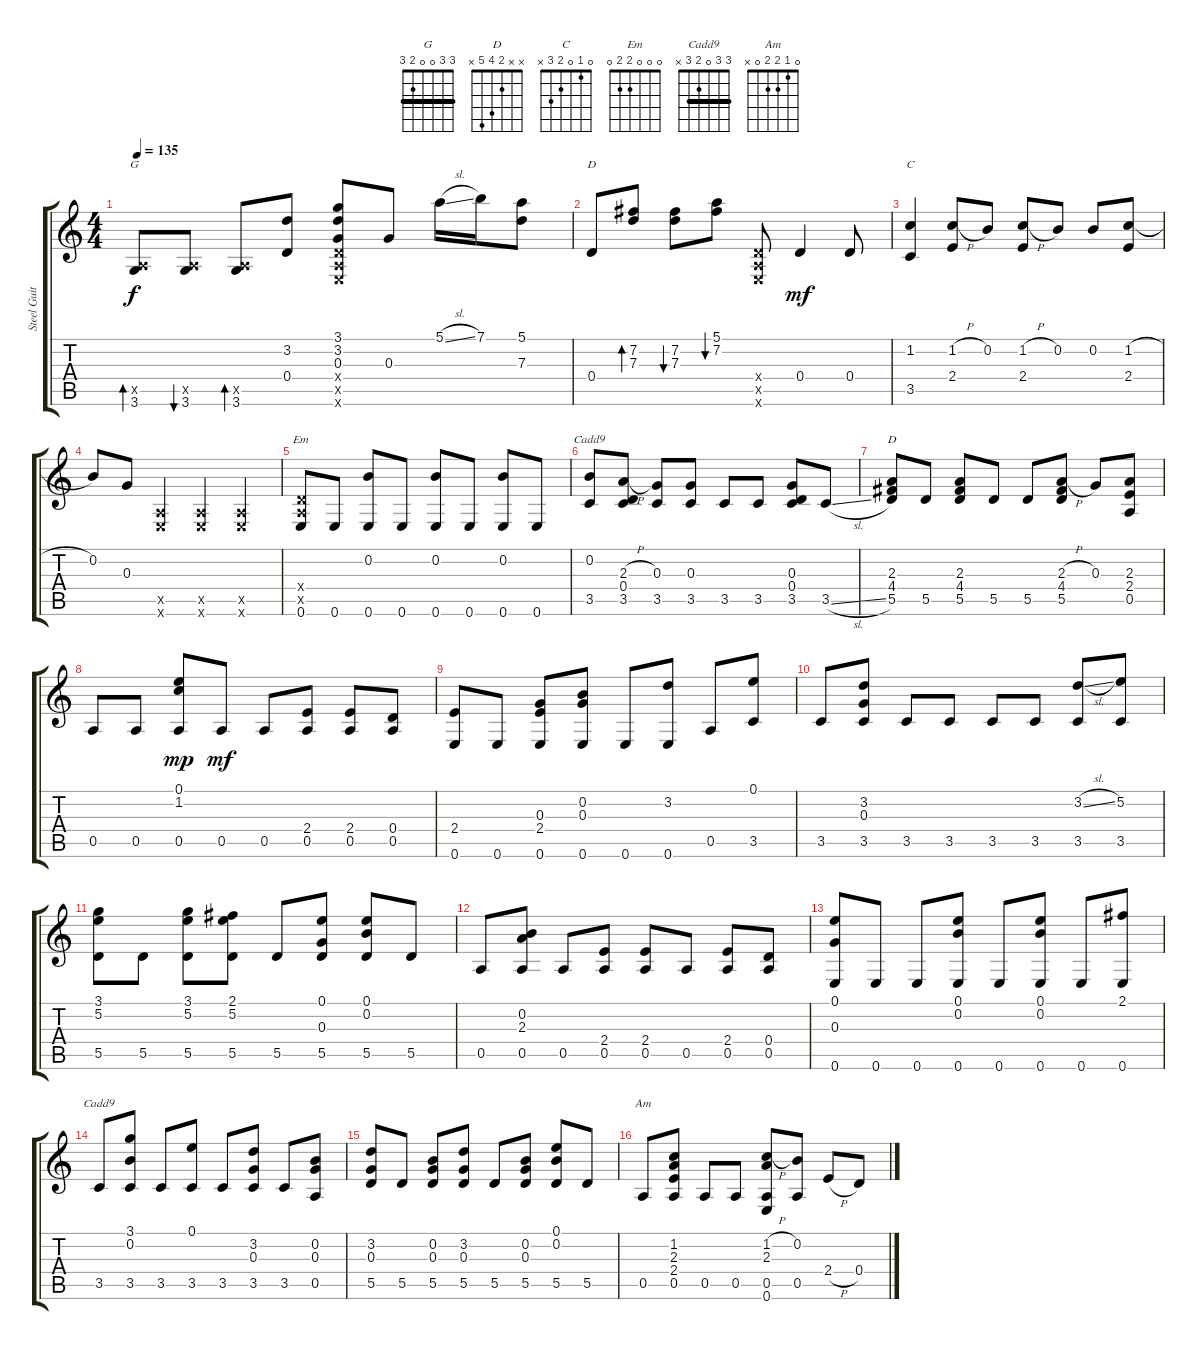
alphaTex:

\track ("Steel Guitar" "Steel Guit") {instrument acousticguitarsteel}
\staff {score tabs}
\tuning (E4 B3 G3 D3 A2 E2) {hide}
\chord ("G" 3 3 0 0 2 3) {barre 3}
\chord ("D" 5 7 7 0 x x) {firstfret 5}
\chord ("C" 0 1 0 2 3 x)
\chord ("Em" 0 0 0 2 2 0)
\chord ("Cadd9" 0 3 0 2 3 x)
\chord ("D" x x 2 4 5 x)
\chord ("Cadd9" 3 3 0 2 3 x) {barre 3}
\chord ("Am" 0 1 2 2 0 x)
\ts (4 4)
\tempo 135
\clef g2
\ks c
(0.5{x} 3.6).8{bd 30 ch "G" dy f} (0.5{x} 3.6).8{bu 30} (0.5{x} 3.6).8{bd 30} (3.2 0.4).8 (3.1 3.2 0.3 0.4{x} 0.5{x} 0.6{x}).8 0.3.8 5.1{sl}.16 7.1.16 (5.1 7.3).8 |
0.4.8{ch "D"} (7.2 7.3).8{bd 30} (7.2 7.3).8{bu 30} (5.1 7.2).8{bu 30} (0.4{x} 0.5{x} 0.6{x}).8 0.4.4{dy mf} 0.4.8 |
(1.2 3.5).4{ch "C"} (1.2{h} 2.4).8 0.2.8 (1.2{h} 2.4).8 0.2.8 0.2.8 (1.2{h} 2.4).8 |
0.2.8 0.3.8 (0.5{x} 0.6{x}).4 (0.5{x} 0.6{x}).4 (0.5{x} 0.6{x}).4 |
(0.4{x} 0.5{x} 0.6).8{ch "Em"} 0.6.8 (0.2 0.6).8 0.6.8 (0.2 0.6).8 0.6.8 (0.2 0.6).8 0.6.8 |
(0.2 3.5).8{ch "Cadd9"} (2.3{h} 0.4 3.5).8 (0.3 3.5).8 (0.3 3.5).8 3.5.8 3.5.8 (0.3 0.4 3.5).8 3.5{sl}.8 |
(2.3 4.4 5.5).8{ch "D"} 5.5.8 (2.3 4.4 5.5).8 5.5.8 5.5.8 (2.3{h} 4.4 5.5).8 0.3.8 (2.3 2.4 0.5).8 |
0.5.8 0.5.8 (0.1 1.2 0.5).8{dy mp} 0.5.8{dy mf} 0.5.8 (2.4 0.5).8 (2.4 0.5).8 (0.4 0.5).8 |
(2.4 0.6).8 0.6.8 (0.3 2.4 0.6).8 (0.2 0.3 0.6).8 0.6.8 (3.2 0.6).8 0.5.8 (0.1 3.5).8 |
3.5.8 (3.2 0.3 3.5).8 3.5.8 3.5.8 3.5.8 3.5.8 (3.2{sl} 3.5).8 (5.2 3.5).8 |
(3.1 5.2 5.5).8 5.5.8 (3.1 5.2 5.5).8 (2.1 5.2 5.5).8 5.5.8 (0.1 0.3 5.5).8 (0.1 0.2 5.5).8 5.5.8 |
0.5.8 (0.2 2.3 0.5).8 0.5.8 (2.4 0.5).8 (2.4 0.5).8 0.5.8 (2.4 0.5).8 (0.4 0.5).8 |
(0.1 0.3 0.6).8 0.6.8 0.6.8 (0.1 0.2 0.6).8 0.6.8 (0.1 0.2 0.6).8 0.6.8 (2.1 0.6).8 |
3.5.8{ch "Cadd9"} (3.1 0.2 3.5).8 3.5.8 (0.1 3.5).8 3.5.8 (3.2 0.3 3.5).8 3.5.8 (0.2 0.3 0.5).8 |
(3.2 0.3 5.5).8 5.5.8 (0.2 0.3 5.5).8 (3.2 0.3 5.5).8 5.5.8 (0.2 0.3 5.5).8 (0.1 0.2 5.5).8 5.5.8 |
0.5.8{ch "Am"} (1.2 2.3 2.4 0.5).8 0.5.8 0.5.8 (1.2{h} 2.3 0.5 0.6).8 (0.2 0.5).8 2.4{h}.8 0.4.8
